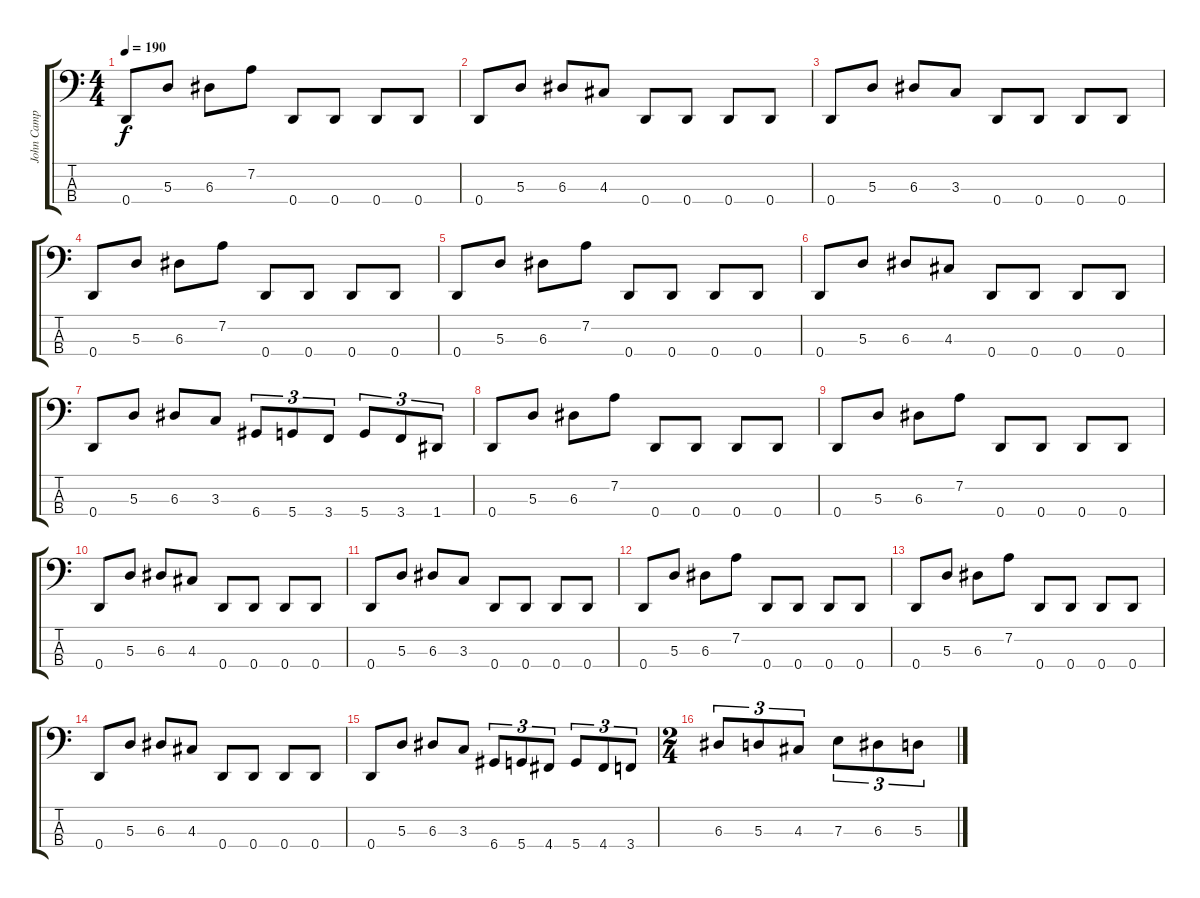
\track ("John Camp bell" "John Camp ") {instrument electricbasspick}
\staff {score tabs}
\tuning (G2 D2 A1 D1) {hide}
\ts (4 4)
\tempo 190
\clef f4
\ks c
0.4.8{dy f} 5.3.8 6.3.8 7.2.8 0.4.8 0.4.8 0.4.8 0.4.8 |
0.4.8 5.3.8 6.3.8 4.3.8 0.4.8 0.4.8 0.4.8 0.4.8 |
0.4.8 5.3.8 6.3.8 3.3.8 0.4.8 0.4.8 0.4.8 0.4.8 |
0.4.8 5.3.8 6.3.8 7.2.8 0.4.8 0.4.8 0.4.8 0.4.8 |
0.4.8 5.3.8 6.3.8 7.2.8 0.4.8 0.4.8 0.4.8 0.4.8 |
0.4.8 5.3.8 6.3.8 4.3.8 0.4.8 0.4.8 0.4.8 0.4.8 |
0.4.8 5.3.8 6.3.8 3.3.8 6.4.8{tu (3 2)} 5.4.8{tu (3 2)} 3.4.8{tu (3 2)} 5.4.8{tu (3 2)} 3.4.8{tu (3 2)} 1.4.8{tu (3 2)} |
0.4.8 5.3.8 6.3.8 7.2.8 0.4.8 0.4.8 0.4.8 0.4.8 |
0.4.8 5.3.8 6.3.8 7.2.8 0.4.8 0.4.8 0.4.8 0.4.8 |
0.4.8 5.3.8 6.3.8 4.3.8 0.4.8 0.4.8 0.4.8 0.4.8 |
0.4.8 5.3.8 6.3.8 3.3.8 0.4.8 0.4.8 0.4.8 0.4.8 |
0.4.8 5.3.8 6.3.8 7.2.8 0.4.8 0.4.8 0.4.8 0.4.8 |
0.4.8 5.3.8 6.3.8 7.2.8 0.4.8 0.4.8 0.4.8 0.4.8 |
0.4.8 5.3.8 6.3.8 4.3.8 0.4.8 0.4.8 0.4.8 0.4.8 |
0.4.8 5.3.8 6.3.8 3.3.8 6.4.8{tu (3 2)} 5.4.8{tu (3 2)} 4.4.8{tu (3 2)} 5.4.8{tu (3 2)} 4.4.8{tu (3 2)} 3.4.8{tu (3 2)} |
\ts (2 4)
6.3.8{tu (3 2)} 5.3.8{tu (3 2)} 4.3.8{tu (3 2)} 7.3.8{tu (3 2)} 6.3.8{tu (3 2)} 5.3.8{tu (3 2)}
